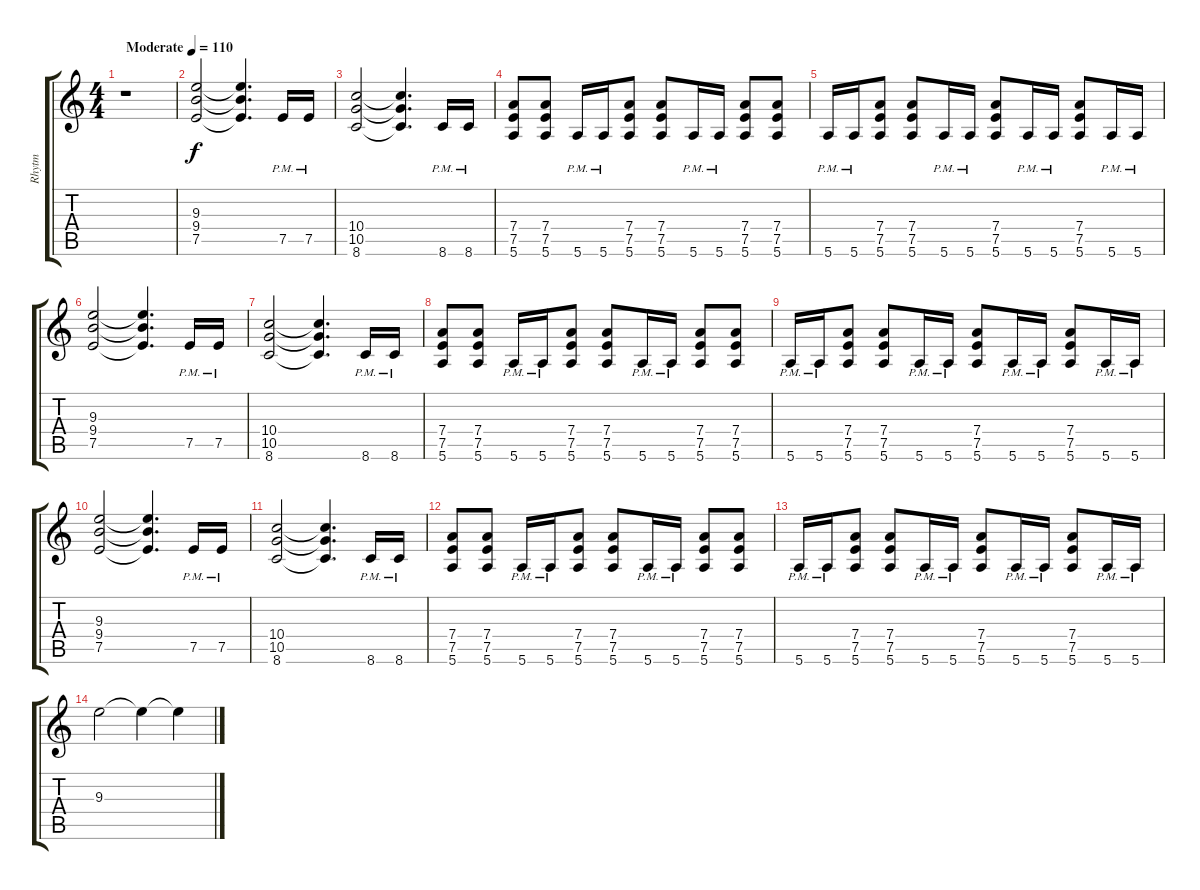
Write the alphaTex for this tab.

\track ("Rhytm" "Rhytm") {instrument distortionguitar}
\staff {score tabs}
\tuning (E4 B3 G3 D3 A2 E2) {hide}
\ts (4 4)
\tempo (110 "Moderate")
\clef g2
\ks c
r.1{dy f instrument distortionguitar} |
(9.3 9.4 7.5).2 (9.3{t} 9.4{t} 7.5{t}).4{d} 7.5{pm}.16 7.5{pm}.16 |
(10.4 10.5 8.6).2 (10.4{t} 10.5{t} 8.6{t}).4{d} 8.6{pm}.16 8.6{pm}.16 |
(7.4 7.5 5.6).8 (7.4 7.5 5.6).8 5.6{pm}.16 5.6{pm}.16 (7.4 7.5 5.6).8 (7.4 7.5 5.6).8 5.6{pm}.16 5.6{pm}.16 (7.4 7.5 5.6).8 (7.4 7.5 5.6).8 |
5.6{pm}.16 5.6{pm}.16 (7.4 7.5 5.6).8 (7.4 7.5 5.6).8 5.6{pm}.16 5.6{pm}.16 (7.4 7.5 5.6).8 5.6{pm}.16 5.6{pm}.16 (7.4 7.5 5.6).8 5.6{pm}.16 5.6{pm}.16 |
(9.3 9.4 7.5).2 (9.3{t} 9.4{t} 7.5{t}).4{d} 7.5{pm}.16 7.5{pm}.16 |
(10.4 10.5 8.6).2 (10.4{t} 10.5{t} 8.6{t}).4{d} 8.6{pm}.16 8.6{pm}.16 |
(7.4 7.5 5.6).8 (7.4 7.5 5.6).8 5.6{pm}.16 5.6{pm}.16 (7.4 7.5 5.6).8 (7.4 7.5 5.6).8 5.6{pm}.16 5.6{pm}.16 (7.4 7.5 5.6).8 (7.4 7.5 5.6).8 |
5.6{pm}.16 5.6{pm}.16 (7.4 7.5 5.6).8 (7.4 7.5 5.6).8 5.6{pm}.16 5.6{pm}.16 (7.4 7.5 5.6).8 5.6{pm}.16 5.6{pm}.16 (7.4 7.5 5.6).8 5.6{pm}.16 5.6{pm}.16 |
(9.3 9.4 7.5).2 (9.3{t} 9.4{t} 7.5{t}).4{d} 7.5{pm}.16 7.5{pm}.16 |
(10.4 10.5 8.6).2 (10.4{t} 10.5{t} 8.6{t}).4{d} 8.6{pm}.16 8.6{pm}.16 |
(7.4 7.5 5.6).8 (7.4 7.5 5.6).8 5.6{pm}.16 5.6{pm}.16 (7.4 7.5 5.6).8 (7.4 7.5 5.6).8 5.6{pm}.16 5.6{pm}.16 (7.4 7.5 5.6).8 (7.4 7.5 5.6).8 |
5.6{pm}.16 5.6{pm}.16 (7.4 7.5 5.6).8 (7.4 7.5 5.6).8 5.6{pm}.16 5.6{pm}.16 (7.4 7.5 5.6).8 5.6{pm}.16 5.6{pm}.16 (7.4 7.5 5.6).8 5.6{pm}.16 5.6{pm}.16 |
9.3.2 9.3{t}.4 9.3{t}.4
